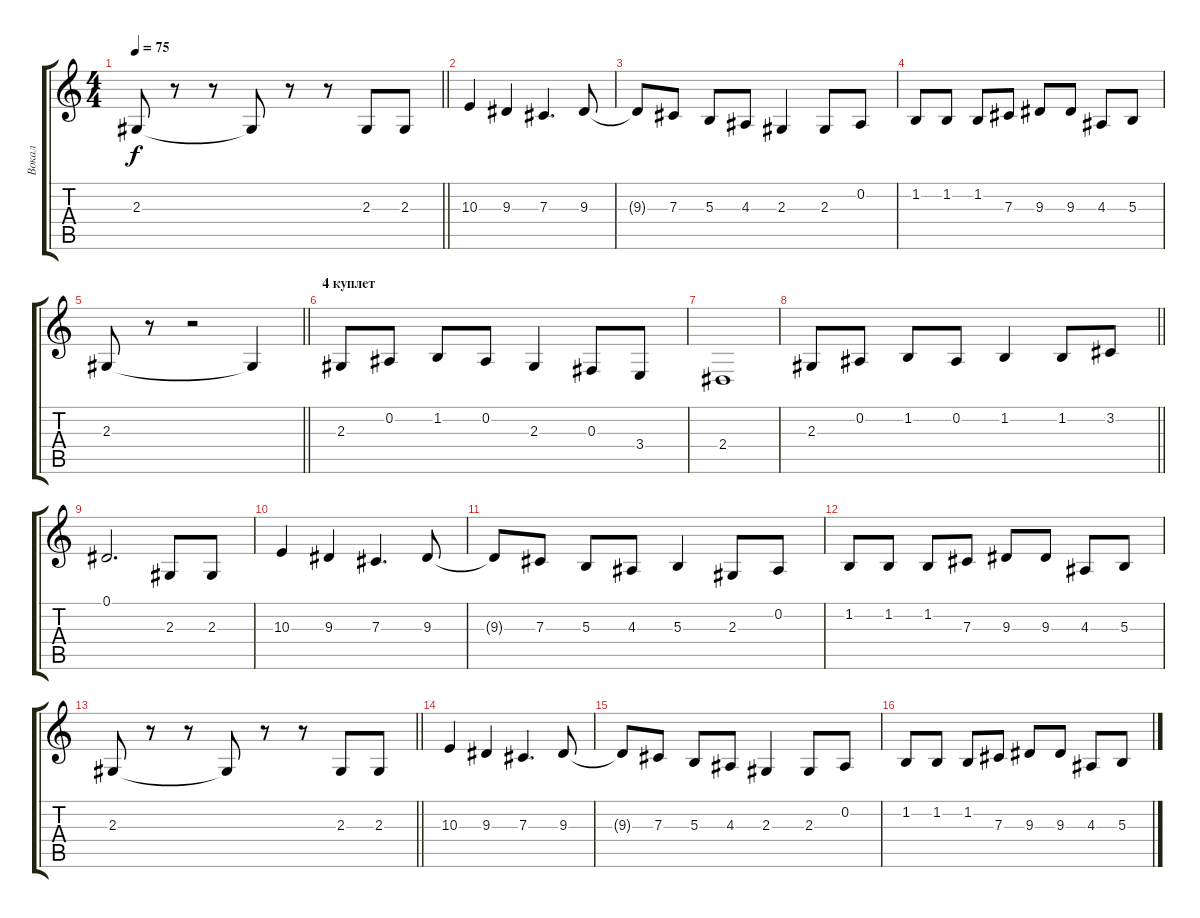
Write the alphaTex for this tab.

\track ("Вокал" "Вокал") {mute instrument lead6voice}
\staff {score tabs}
\tuning (Eb4 Bb3 Gb3 Db3 Ab2 Eb2) {hide}
\ts (4 4)
\tempo 75
\clef g2
\barLineRight lightlight
\ks c
2.3.8{dy f} r.8 r.8 2.3{t}.8 r.8 r.8 2.3.8 2.3.8 |
10.3.4 9.3.4 7.3.4{d} 9.3.8 |
9.3{t}.8 7.3.8 5.3.8 4.3.8 2.3.4 2.3.8 0.2.8 |
1.2.8 1.2.8 1.2.8 7.3.8 9.3.8 9.3.8 4.3.8 5.3.8 |
\barLineRight lightlight
2.3.8 r.8 r.2 2.3{t}.4 |
\section ("" "4 куплет")
2.3.8 0.2.8 1.2.8 0.2.8 2.3.4 0.3.8 3.4.8 |
2.4.1 |
\barLineRight lightlight
2.3.8 0.2.8 1.2.8 0.2.8 1.2.4 1.2.8 3.2.8 |
0.1.2{d} 2.3.8 2.3.8 |
10.3.4 9.3.4 7.3.4{d} 9.3.8 |
9.3{t}.8 7.3.8 5.3.8 4.3.8 5.3.4 2.3.8 0.2.8 |
1.2.8 1.2.8 1.2.8 7.3.8 9.3.8 9.3.8 4.3.8 5.3.8 |
\barLineRight lightlight
2.3.8 r.8 r.8 2.3{t}.8 r.8 r.8 2.3.8 2.3.8 |
10.3.4 9.3.4 7.3.4{d} 9.3.8 |
9.3{t}.8 7.3.8 5.3.8 4.3.8 2.3.4 2.3.8 0.2.8 |
1.2.8 1.2.8 1.2.8 7.3.8 9.3.8 9.3.8 4.3.8 5.3.8
